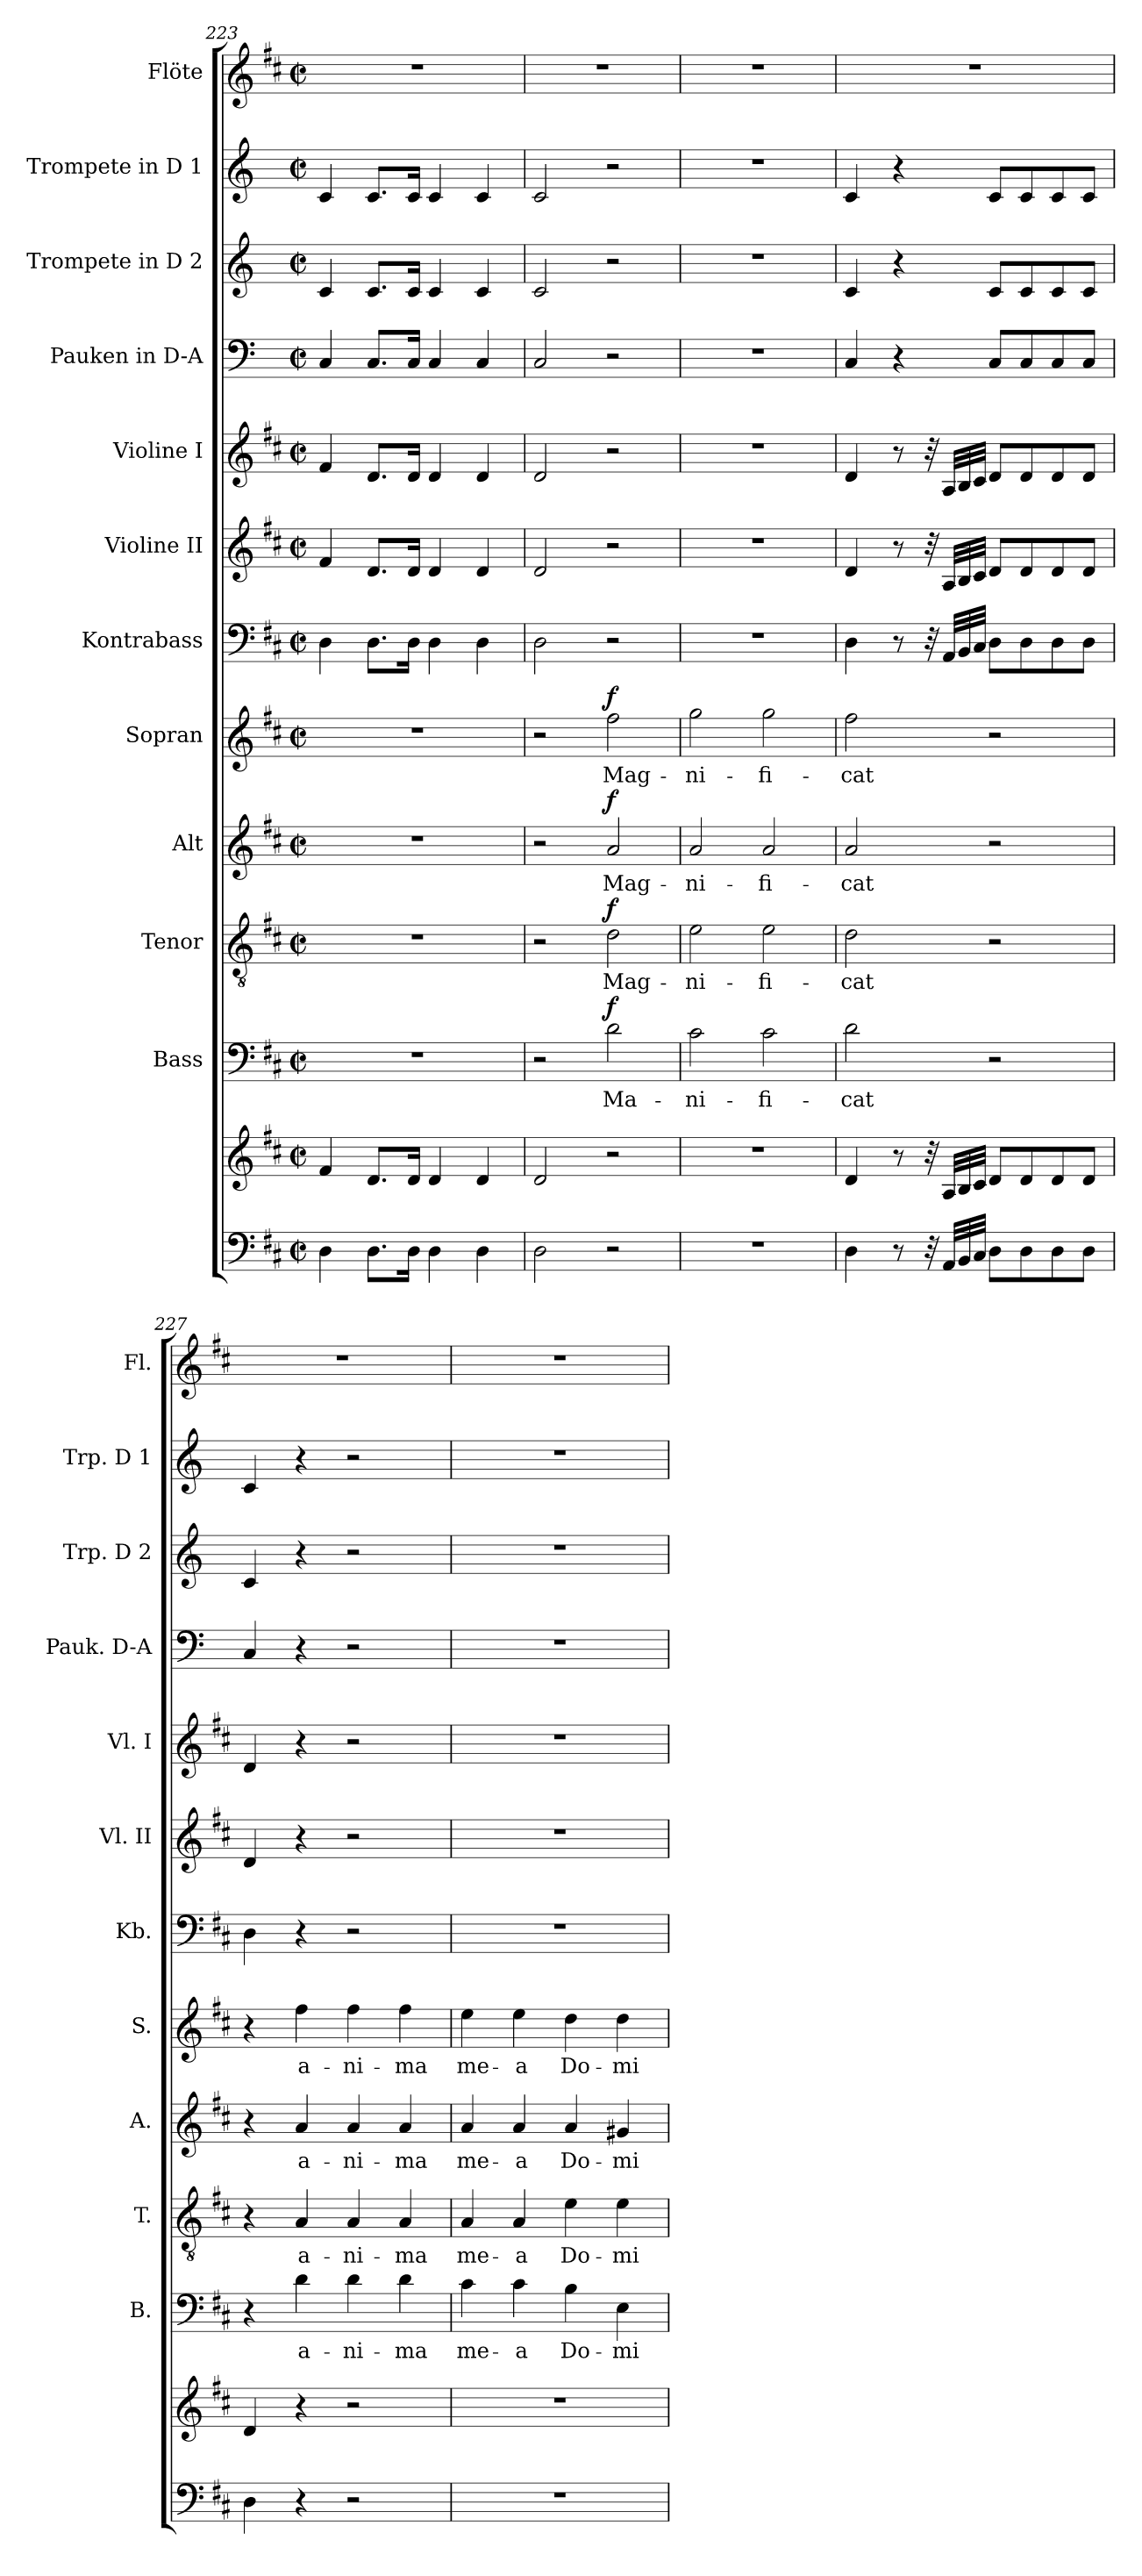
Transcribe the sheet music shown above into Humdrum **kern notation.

**kern	**kern	**kern	**text	**dynam	**kern	**text	**dynam	**kern	**text	**dynam	**kern	**text	**dynam	**kern	**kern	**kern	**kern	**kern	**kern	**kern
*part12	*part12	*part11	*part11	*part11	*part10	*part10	*part10	*part9	*part9	*part9	*part8	*part8	*part8	*part7	*part6	*part5	*part4	*part3	*part2	*part1
*staff13	*staff12	*staff11	*staff11	*staff11	*staff10	*staff10	*staff10	*staff9	*staff9	*staff9	*staff8	*staff8	*staff8	*staff7	*staff6	*staff5	*staff4	*staff3	*staff2	*staff1
*	*	*I"Bass	*	*	*I"Tenor	*	*	*I"Alt	*	*	*I"Sopran	*	*	*I"Kontrabass	*I"Violine II	*I"Violine I	*I"Pauken in D-A	*I"Trompete in D 2	*I"Trompete in D 1	*I"Flöte
*	*	*I'B.	*	*	*I'T.	*	*	*I'A.	*	*	*I'S.	*	*	*I'Kb.	*I'Vl. II	*I'Vl. I	*I'Pauk. D-A	*I'Trp. D 2	*I'Trp. D 1	*I'Fl.
*clefF4	*clefG2	*clefF4	*	*	*clefGv2	*	*	*clefG2	*	*	*clefG2	*	*	*clefF4	*clefG2	*clefG2	*clefF4	*clefG2	*clefG2	*clefG2
*	*	*	*	*	*	*	*	*	*	*	*	*	*	*ITrd7c12	*	*	*ITrd-1c-2	*ITrd-1c-2	*ITrd-1c-2	*
*k[f#c#]	*k[f#c#]	*k[f#c#]	*	*	*k[f#c#]	*	*	*k[f#c#]	*	*	*k[f#c#]	*	*	*k[f#c#]	*k[f#c#]	*k[f#c#]	*k[f#c#]	*k[f#c#]	*k[f#c#]	*k[f#c#]
*D:	*D:	*D:	*	*	*D:	*	*	*D:	*	*	*D:	*	*	*D:	*D:	*D:	*D:	*D:	*D:	*D:
*M2/2	*M2/2	*M2/2	*	*	*M2/2	*	*	*M2/2	*	*	*M2/2	*	*	*M2/2	*M2/2	*M2/2	*M2/2	*M2/2	*M2/2	*M2/2
*met(c|)	*met(c|)	*met(c|)	*	*	*met(c|)	*	*	*met(c|)	*	*	*met(c|)	*	*	*met(c|)	*met(c|)	*met(c|)	*met(c|)	*met(c|)	*met(c|)	*met(c|)
=223	=223	=223	=223	=223	=223	=223	=223	=223	=223	=223	=223	=223	=223	=223	=223	=223	=223	=223	=223	=223
4D\	4f#/	1r	.	.	1r	.	.	1r	.	.	1r	.	.	4DD\	4f#/	4f#/	4D/	4d/	4d/	1r
8.D\L	8.d/L	.	.	.	.	.	.	.	.	.	.	.	.	8.DD\L	8.d/L	8.d/L	8.D/L	8.d/L	8.d/L	.
16D\Jk	16d/Jk	.	.	.	.	.	.	.	.	.	.	.	.	16DD\Jk	16d/Jk	16d/Jk	16D/Jk	16d/Jk	16d/Jk	.
4D\	4d/	.	.	.	.	.	.	.	.	.	.	.	.	4DD\	4d/	4d/	4D/	4d/	4d/	.
4D\	4d/	.	.	.	.	.	.	.	.	.	.	.	.	4DD\	4d/	4d/	4D/	4d/	4d/	.
=224	=224	=224	=224	=224	=224	=224	=224	=224	=224	=224	=224	=224	=224	=224	=224	=224	=224	=224	=224	=224
2D\	2d/	2r	.	.	2r	.	.	2r	.	.	2r	.	.	2DD\	2d/	2d/	2D/	2d/	2d/	1r
!	!	!	!LO:LY:b	!LO:DY:a	!	!LO:LY:b	!LO:DY:a	!	!LO:LY:b	!LO:DY:a	!	!LO:LY:b	!LO:DY:a	!	!	!	!	!	!	!
2r	2r	2d\	Ma-	f	2d\	Mag-	f	2a/	Mag-	f	2ff#\	Mag-	f	2r	2r	2r	2r	2r	2r	.
=225	=225	=225	=225	=225	=225	=225	=225	=225	=225	=225	=225	=225	=225	=225	=225	=225	=225	=225	=225	=225
!	!	!	!LO:LY:b	!	!	!LO:LY:b	!	!	!LO:LY:b	!	!	!LO:LY:b	!	!	!	!	!	!	!	!
1r	1r	2c#\	-ni-	.	2e\	-ni-	.	2a/	-ni-	.	2gg\	-ni-	.	1r	1r	1r	1r	1r	1r	1r
!	!	!	!LO:LY:b	!	!	!LO:LY:b	!	!	!LO:LY:b	!	!	!LO:LY:b	!	!	!	!	!	!	!	!
.	.	2c#\	-fi-	.	2e\	-fi-	.	2a/	-fi-	.	2gg\	-fi-	.	.	.	.	.	.	.	.
!!LO:PB:g=z
=226	=226	=226	=226	=226	=226	=226	=226	=226	=226	=226	=226	=226	=226	=226	=226	=226	=226	=226	=226	=226
!	!	!	!LO:LY:b	!	!	!LO:LY:b	!	!	!LO:LY:b	!	!	!LO:LY:b	!	!	!	!	!	!	!	!
4D\	4d/	2d\	-cat	.	2d\	-cat	.	2a/	-cat	.	2ff#\	-cat	.	4DD\	4d/	4d/	4D/	4d/	4d/	1r
8r	8r	.	.	.	.	.	.	.	.	.	.	.	.	8r	8r	8r	4r	4r	4r	.
32r	32r	.	.	.	.	.	.	.	.	.	.	.	.	32r	32r	32r	.	.	.	.
32AA/LLL	32A/LLL	.	.	.	.	.	.	.	.	.	.	.	.	32AAA/LLL	32A/LLL	32A/LLL	.	.	.	.
32BB/	32B/	.	.	.	.	.	.	.	.	.	.	.	.	32BBB/	32B/	32B/	.	.	.	.
32C#/JJJ	32c#/JJJ	.	.	.	.	.	.	.	.	.	.	.	.	32CC#/JJJ	32c#/JJJ	32c#/JJJ	.	.	.	.
8D\L	8d/L	2r	.	.	2r	.	.	2r	.	.	2r	.	.	8DD\L	8d/L	8d/L	8D/L	8d/L	8d/L	.
8D\	8d/	.	.	.	.	.	.	.	.	.	.	.	.	8DD\	8d/	8d/	8D/	8d/	8d/	.
8D\	8d/	.	.	.	.	.	.	.	.	.	.	.	.	8DD\	8d/	8d/	8D/	8d/	8d/	.
8D\J	8d/J	.	.	.	.	.	.	.	.	.	.	.	.	8DD\J	8d/J	8d/J	8D/J	8d/J	8d/J	.
=227	=227	=227	=227	=227	=227	=227	=227	=227	=227	=227	=227	=227	=227	=227	=227	=227	=227	=227	=227	=227
4D\	4d/	4r	.	.	4r	.	.	4r	.	.	4r	.	.	4DD\	4d/	4d/	4D/	4d/	4d/	1r
!	!	!	!LO:LY:b	!	!	!LO:LY:b	!	!	!LO:LY:b	!	!	!LO:LY:b	!	!	!	!	!	!	!	!
4r	4r	4d\	a-	.	4A/	a-	.	4a/	a-	.	4ff#\	a-	.	4r	4r	4r	4r	4r	4r	.
!	!	!	!LO:LY:b	!	!	!LO:LY:b	!	!	!LO:LY:b	!	!	!LO:LY:b	!	!	!	!	!	!	!	!
2r	2r	4d\	-ni-	.	4A/	-ni-	.	4a/	-ni-	.	4ff#\	-ni-	.	2r	2r	2r	2r	2r	2r	.
!	!	!	!LO:LY:b	!	!	!LO:LY:b	!	!	!LO:LY:b	!	!	!LO:LY:b	!	!	!	!	!	!	!	!
.	.	4d\	-ma	.	4A/	-ma	.	4a/	-ma	.	4ff#\	-ma	.	.	.	.	.	.	.	.
=228	=228	=228	=228	=228	=228	=228	=228	=228	=228	=228	=228	=228	=228	=228	=228	=228	=228	=228	=228	=228
!	!	!	!LO:LY:b	!	!	!LO:LY:b	!	!	!LO:LY:b	!	!	!LO:LY:b	!	!	!	!	!	!	!	!
1r	1r	4c#\	me-	.	4A/	me-	.	4a/	me-	.	4ee\	me-	.	1r	1r	1r	1r	1r	1r	1r
!	!	!	!LO:LY:b	!	!	!LO:LY:b	!	!	!LO:LY:b	!	!	!LO:LY:b	!	!	!	!	!	!	!	!
.	.	4c#\	-a	.	4A/	-a	.	4a/	-a	.	4ee\	-a	.	.	.	.	.	.	.	.
!	!	!	!LO:LY:b	!	!	!LO:LY:b	!	!	!LO:LY:b	!	!	!LO:LY:b	!	!	!	!	!	!	!	!
.	.	4B\	Do-	.	4e\	Do-	.	4a/	Do-	.	4dd\	Do-	.	.	.	.	.	.	.	.
!	!	!	!LO:LY:b	!	!	!LO:LY:b	!	!	!LO:LY:b	!	!	!LO:LY:b	!	!	!	!	!	!	!	!
.	.	4E\	-mi-	.	4e\	-mi-	.	4g#X/	-mi-	.	4dd\	-mi-	.	.	.	.	.	.	.	.
=	=	=	=	=	=	=	=	=	=	=	=	=	=	=	=	=	=	=	=	=
*-	*-	*-	*-	*-	*-	*-	*-	*-	*-	*-	*-	*-	*-	*-	*-	*-	*-	*-	*-	*-
